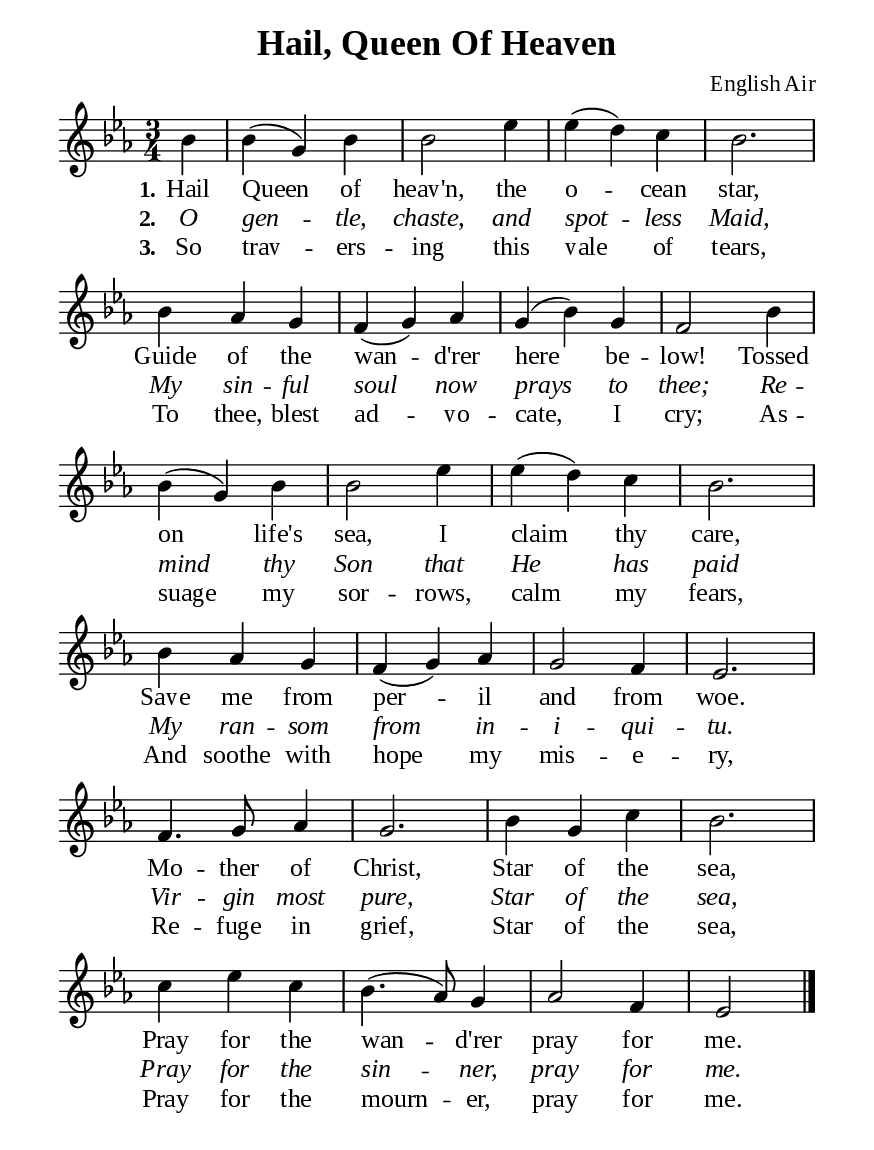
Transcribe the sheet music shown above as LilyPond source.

%%%%%%%%%%%%%%%%%%%%%%%%%%%%%
% CONTENTS OF THIS DOCUMENT
% 1. Common settings
% 2. Verse music
% 3. Verse lyrics
% 4. Layout
%%%%%%%%%%%%%%%%%%%%%%%%%%%%%

%%%%%%%%%%%%%%%%%%%%%%%%%%%%%
% 1. Common settings
%%%%%%%%%%%%%%%%%%%%%%%%%%%%%
\version "2.18.2"

\header {
  title = "Hail, Queen Of Heaven"
  composer = "English Air"
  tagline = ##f
}

global= {
  \key ees \major
  \time 3/4
  \override Score.BarNumber.break-visibility = ##(#f #f #f)
  \override Lyrics.LyricSpace.minimum-distance = #3.0
}

\paper {
  #(set-paper-size "a5")
  top-margin = 3.2\mm
  bottom-marign = 10\mm
  left-margin = 10\mm
  right-margin = 10\mm
  indent = #0
  #(define fonts
	 (make-pango-font-tree "Liberation Serif"
	 		       "Liberation Serif"
			       "Liberation Serif"
			       (/ 20 20)))
  system-system-spacing = #'((basic-distance . 2.5) (padding . 2.5))
}

printItalic = \with {
  \override LyricText.font-shape = #'italic
}

%%%%%%%%%%%%%%%%%%%%%%%%%%%%%
% 2. Verse music
%%%%%%%%%%%%%%%%%%%%%%%%%%%%%
musicVerseSoprano = \relative c'' {
                    \partial 4 bes4 |
  %{	01	%} bes (g) bes |
  %{	02	%} bes2 ees4 |
  %{	03	%} ees (d) c |
  %{	04	%} bes2. |
  %{	05	%} bes4 aes g |
  %{	06	%} f (g) aes |
  %{	07	%} g (bes) g |
  %{	08	%} f2 bes4 |
  %{	09	%} bes (g) bes |
  %{	10	%} bes2 ees4 |
  %{	11	%} ees (d) c |
  %{	12	%} bes2. |
  %{	13	%} bes4 aes g |
  %{	14	%} f (g) aes |
  %{	15	%} g2 f4 |
  %{	16	%} ees2. |
  %{	17	%} f4. g8 aes4 |
  %{	18	%} g2. |
  %{	19	%} bes4 g c |
  %{	20	%} bes2. |
  %{	21	%} c4 ees c |
  %{	22	%} bes4. (aes8) g4 |
  %{	23	%} aes2 f4 |
                    ees2 \bar "|."
}

%%%%%%%%%%%%%%%%%%%%%%%%%%%%%
% 3. Verse lyrics
%%%%%%%%%%%%%%%%%%%%%%%%%%%%%
verseOne = \lyricmode {
  \set stanza = #"1."
  Hail Queen of heav'n, the o -- cean star,
  Guide of the wan -- d'rer here be -- low!
  Tossed on life's sea, I claim thy care,
  Save me from per -- il and from woe.
  Mo -- ther of Christ, Star of the sea,
  Pray for the wan -- d'rer pray for me.
}

verseTwo = \lyricmode {
  \set stanza = #"2."
  O gen -- tle, chaste, and spot -- less Maid,
  My sin -- ful soul now prays to thee;
  Re -- mind thy Son that He has paid
  My ran -- som from in -- i -- qui -- tu.
  Vir -- gin most pure, Star of the sea,
  Pray for the sin -- ner, pray for me.
}

verseThree = \lyricmode {
  \set stanza = #"3."
  So trav -- ers -- ing this vale of tears,
  To thee, blest ad -- vo -- cate, I cry;
  As -- suage my sor -- rows, calm my fears,
  And soothe with hope my mis -- e -- ry,
  Re -- fuge in grief, Star of the sea,
  Pray for the mourn -- er, pray for me.
}

%%%%%%%%%%%%%%%%%%%%%%%%%%%%%
% 4. Layout
%%%%%%%%%%%%%%%%%%%%%%%%%%%%%
\score {
    \new ChoirStaff <<
      \new Staff <<
        \clef "treble"
        \new Voice = "sopranos" { \global   \musicVerseSoprano }
      >>
      \new Lyrics \lyricsto sopranos \verseOne
      \new Lyrics \printItalic \lyricsto sopranos \verseTwo
      \new Lyrics \lyricsto sopranos \verseThree
    >>
}
